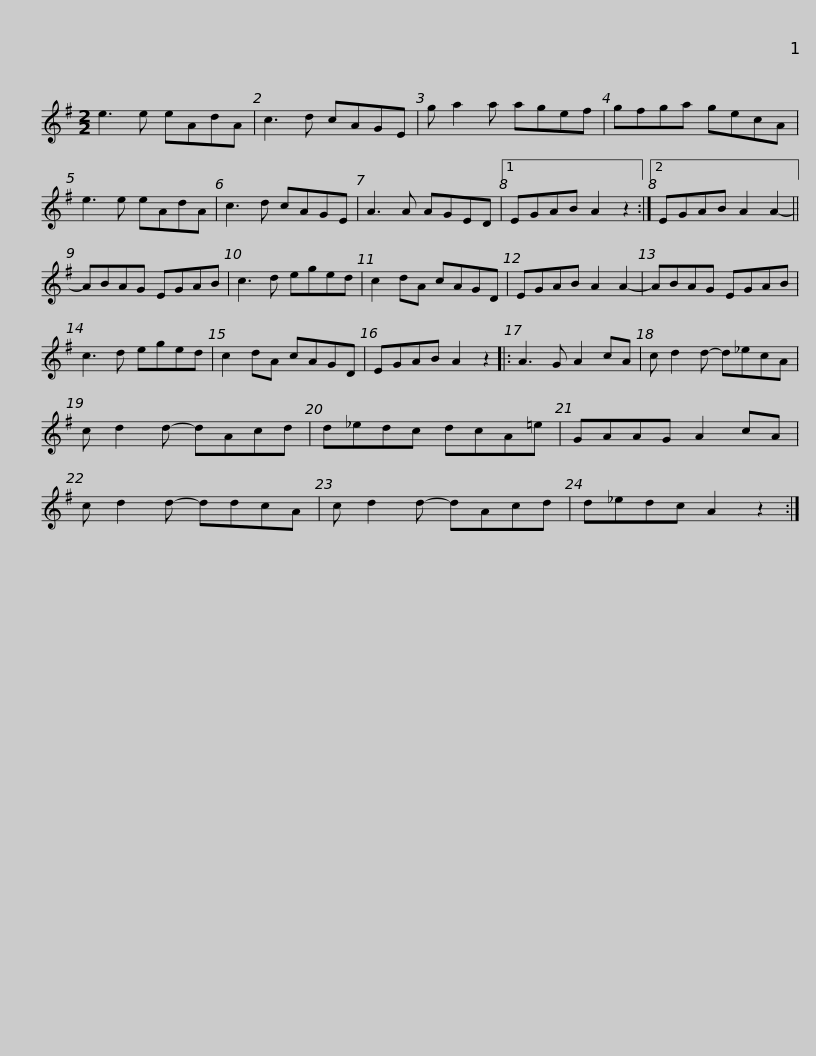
X:1
L:1/8
M:2/2
I:linebreak $
K:G
V:1 treble
V:1
 e3 e eAdA | c3 d cAGE | g a2 a agef | gfga gecA |$ e3 e eAdA | %5
 c3 d cAGE | A3 A AGED |1 EGAB A2 z2 :|2 EGAB A2 A2- ||$ ABAG EGAB | %10
 c3 d eged | c2 dA cAGD | EGAB A2 A2- |$ ABAG EGAB | c3 d eged | %15
 c2 dA cAGD | EGAB A2 z2 |:$ A3 G A2 cA | c d2 d- d_ecA | c d2 d- dAcd | %20
 d_edc dcA=e |$ GAAG A2 cA | c d2 d- ddcA | c d2 d- dAcd | d_edc A2 z2 :| %25
